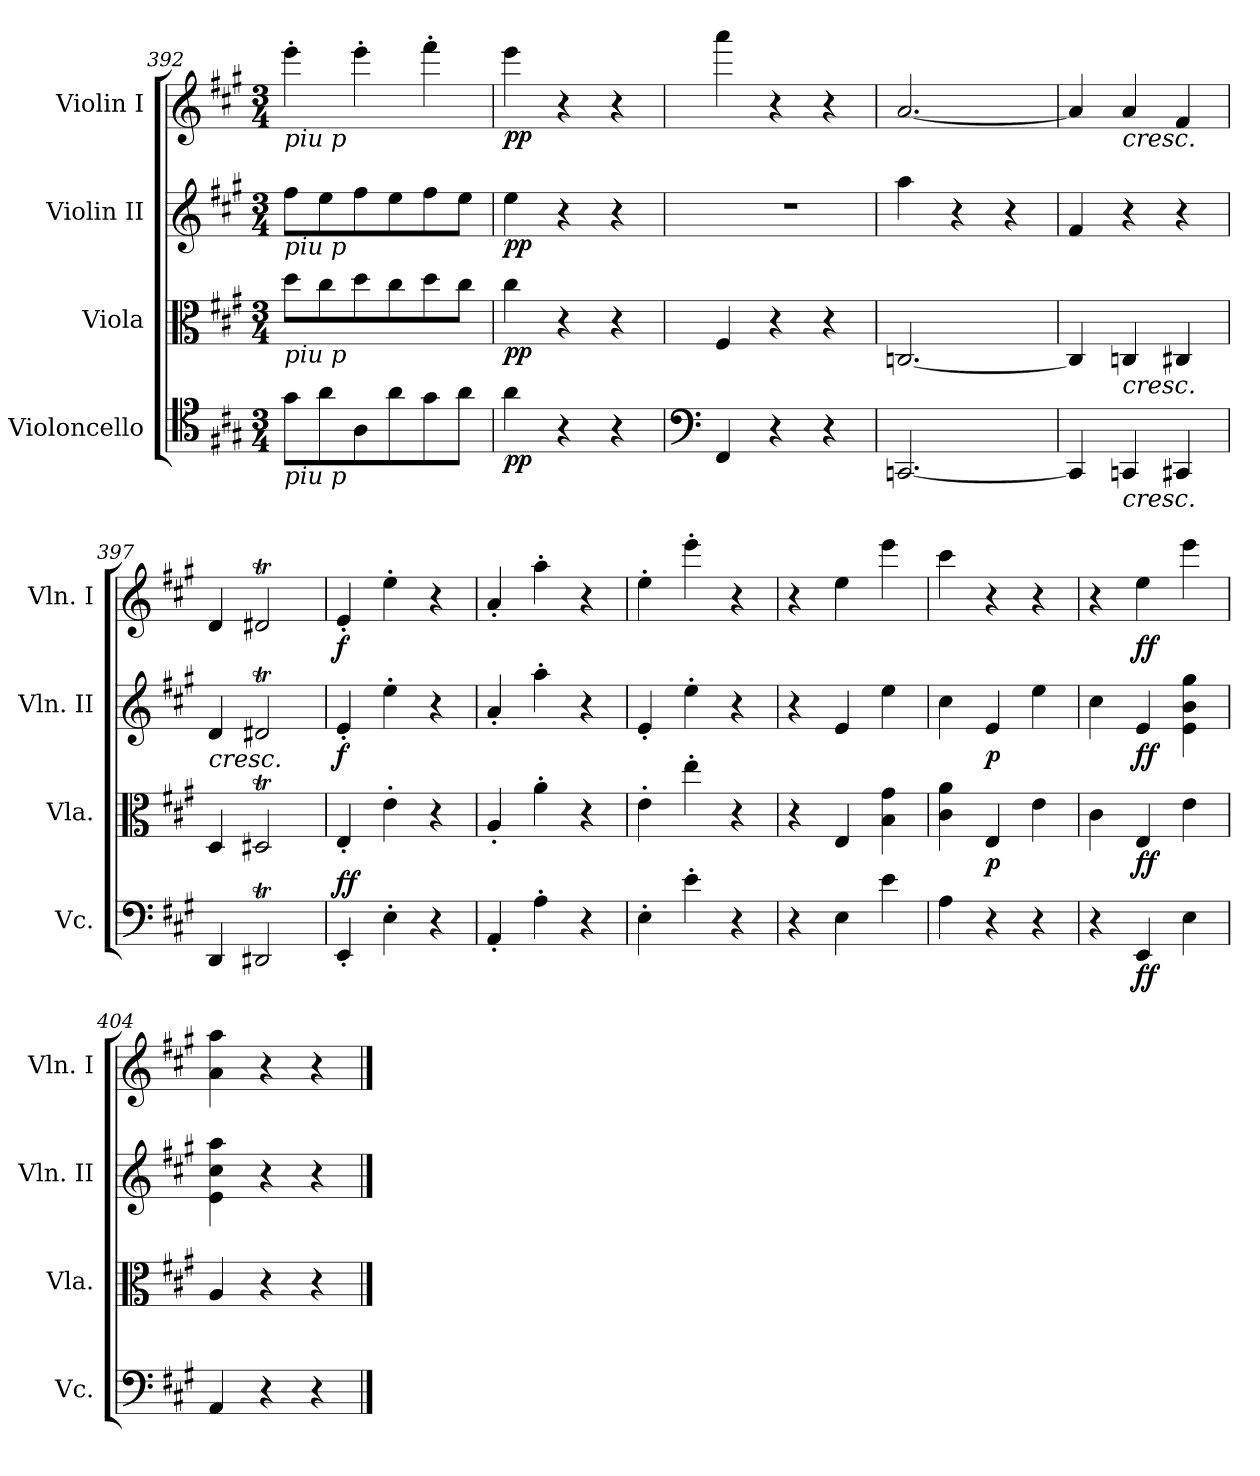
**kern	**dynam	**kern	**dynam	**kern	**dynam	**kern	**dynam
*part4	*part4	*part3	*part3	*part2	*part2	*part1	*part1
*staff4	*staff4	*staff3	*staff3	*staff2	*staff2	*staff1	*staff1
*I"Violoncello	*	*I"Viola	*	*I"Violin II	*	*I"Violin I	*
*I'Vc.	*	*I'Vla.	*	*I'Vln. II	*	*I'Vln. I	*
*clefC4	*	*clefC3	*	*clefG2	*	*clefG2	*
*k[f#c#g#]	*	*k[f#c#g#]	*	*k[f#c#g#]	*	*k[f#c#g#]	*
*M3/4	*	*M3/4	*	*M3/4	*	*M3/4	*
=392	=392	=392	=392	=392	=392	=392	=392
!	!	!	!	!	!	!LO:TX:b:i:t=piu p	!
!	!	!	!	!LO:TX:b:i:t=piu p	!	!	!
!	!	!LO:TX:b:i:t=piu p	!	!	!	!	!
!LO:TX:b:i:t=piu p	!	!	!	!	!	!	!
8g#\L	.	8dd\L	.	8ff#\L	.	4eee'\	.
8a\	.	8cc#\	.	8ee\	.	.	.
8A\	.	8dd\	.	8ff#\	.	4eee'\	.
8a\	.	8cc#\	.	8ee\	.	.	.
8g#\	.	8dd\	.	8ff#\	.	4fff#'\	.
8a\J	.	8cc#\J	.	8ee\J	.	.	.
=393	=393	=393	=393	=393	=393	=393	=393
!	!LO:DY:b	!	!LO:DY:b	!	!LO:DY:b	!	!LO:DY:b
4a\	pp	4cc#\	pp	4ee\	pp	4eee\	pp
4r	.	4r	.	4r	.	4r	.
4r	.	4r	.	4r	.	4r	.
=394	=394	=394	=394	=394	=394	=394	=394
*clefF4	*	*	*	*	*	*	*
4FF#/	.	4F#/	.	2.r	.	4aaa\	.
4r	.	4r	.	.	.	4r	.
4r	.	4r	.	.	.	4r	.
!!LO:LB:g=z
=395	=395	=395	=395	=395	=395	=395	=395
[2.CCn/	.	[2.Cn/	.	4aa\	.	[2.a/	.
.	.	.	.	4r	.	.	.
.	.	.	.	4r	.	.	.
=396	=396	=396	=396	=396	=396	=396	=396
4CC/]	.	4C/]	.	4f#/	.	4a/]	.
!	!	!	!	!	!	!LO:TX:b:i:t=cresc.	!
!	!	!LO:TX:b:i:t=cresc.	!	!	!	!	!
!LO:TX:b:i:t=cresc.	!	!	!	!	!	!	!
4CCn/	.	4Cn/	.	4r	.	4a/	.
4CC#X/	.	4C#X/	.	4r	.	4f#/	.
=397	=397	=397	=397	=397	=397	=397	=397
!	!	!	!	!LO:TX:b:i:t=cresc.	!	!	!
4DD/	.	4D/	.	4d/	.	4d/	.
2DD#Xt/	.	2D#Xt/	.	2d#Xt/	.	2d#Xt/	.
=398	=398	=398	=398	=398	=398	=398	=398
!	!LO:DY:b	!	!	!	!	!	!
!	!LO:DY:n=1:a	!	!	!	!LO:DY:b	!	!LO:DY:b
4EE'/	f f	4E'/	.	4e'/	f	4e'/	f
4E'\	.	4e'\	.	4ee'\	.	4ee'\	.
4r	.	4r	.	4r	.	4r	.
=399	=399	=399	=399	=399	=399	=399	=399
4AA'/	.	4A'/	.	4a'/	.	4a'/	.
4A'\	.	4a'\	.	4aa'\	.	4aa'\	.
4r	.	4r	.	4r	.	4r	.
!!LO:PB:g=z
=400	=400	=400	=400	=400	=400	=400	=400
4E'\	.	4e'\	.	4e'/	.	4ee'\	.
4e'\	.	4ee'\	.	4ee'\	.	4eee'\	.
4r	.	4r	.	4r	.	4r	.
=401	=401	=401	=401	=401	=401	=401	=401
4r	.	4r	.	4r	.	4r	.
4E\	.	4E/	.	4e/	.	4ee\	.
4e\	.	4B\ 4g#\	.	4ee\	.	4eee\	.
=402	=402	=402	=402	=402	=402	=402	=402
4A\	.	4c#\ 4a\	.	4cc#\	.	4ccc#\	.
!	!	!	!LO:DY:b	!	!LO:DY:b	!	!
4r	.	4E/	p	4e/	p	4r	.
4r	.	4e\	.	4ee\	.	4r	.
=403	=403	=403	=403	=403	=403	=403	=403
4r	.	4c#\	.	4cc#\	.	4r	.
!	!LO:DY:b	!	!LO:DY:b	!	!LO:DY:b	!	!LO:DY:b
4EE/	ff	4E/	ff	4e/	ff	4ee\	ff
4E\	.	4e\	.	4e\ 4b\ 4gg#\	.	4eee\	.
=404	=404	=404	=404	=404	=404	=404	=404
4AA/	.	4A/	.	4e\ 4cc#\ 4aa\	.	4a\ 4aa\	.
4r	.	4r	.	4r	.	4r	.
4r	.	4r	.	4r	.	4r	.
==	==	==	==	==	==	==	==
*-	*-	*-	*-	*-	*-	*-	*-
